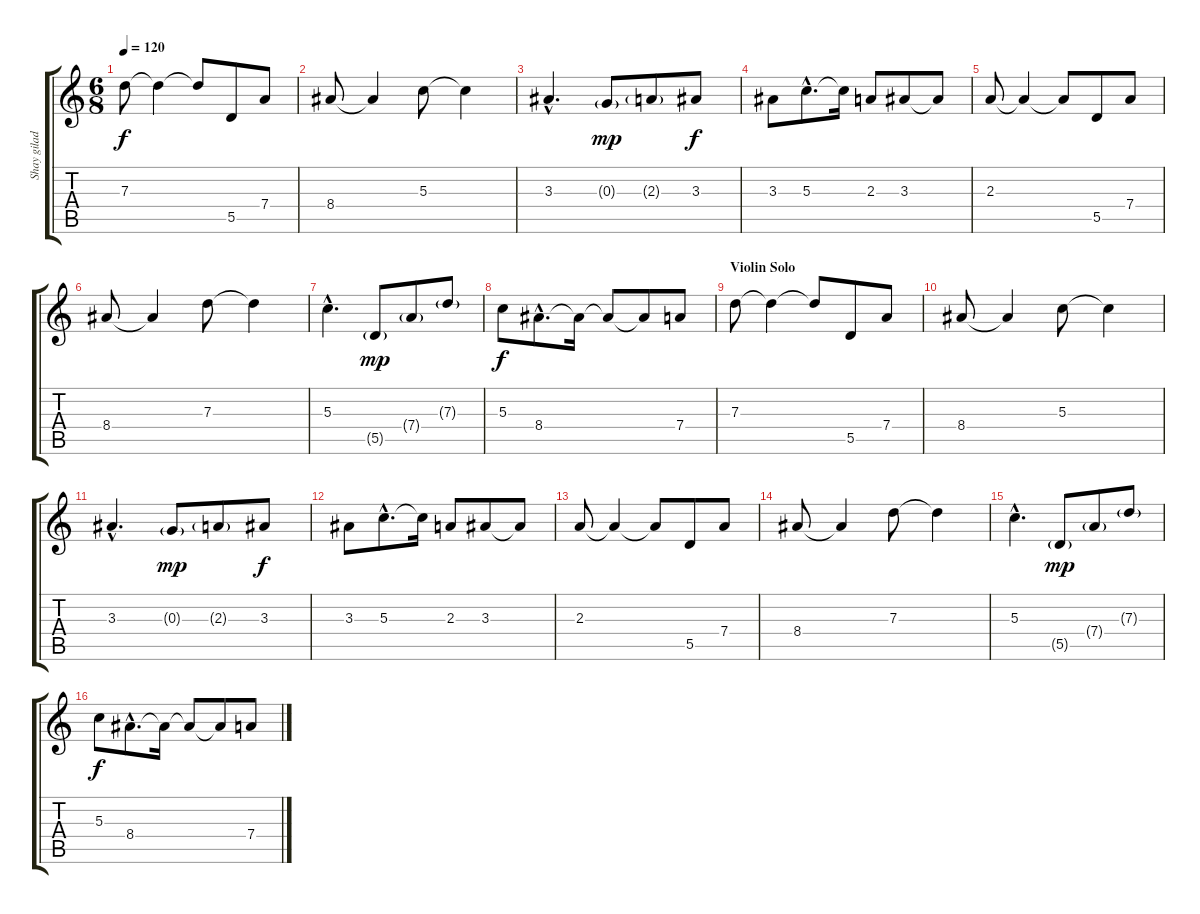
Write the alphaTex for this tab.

\track ("Shay giladi" "Shay gilad") {instrument distortionguitar}
\staff {score tabs}
\tuning (E4 B3 G3 D3 A2 E2) {hide}
\ts (6 8)
\tempo 120
\clef g2
\ks c
7.3.8{dy f} 7.3{t}.4 7.3{t}.8 5.5.8{volume 13} 7.4.8 |
8.4.8 8.4{t}.4 5.3.8 5.3{t}.4 |
3.3{hac}.4{d} 0.3{g}.8{dy mp} 2.3{g}.8 3.3.8{dy f} |
3.3.8 5.3{hac}.8{d} 5.3{t}.16 2.3.8 3.3.8 3.3{t}.8 |
2.3.8{instrument acousticguitarsteel} 2.3{t}.4 2.3{t}.8 5.5.8 7.4.8 |
8.4.8 8.4{t}.4 7.3.8 7.3{t}.4 |
5.3{hac}.4{d} 5.5{g}.8{dy mp} 7.4{g}.8 7.3{g}.8 |
5.3.8{dy f} 8.4{hac}.8{d} 8.4{t}.16 8.4{t}.8 8.4{t}.8 7.4.8 |
\section ("" "Violin Solo")
7.3.8{instrument acousticguitarsteel} 7.3{t}.4 7.3{t}.8 5.5.8 7.4.8 |
8.4.8 8.4{t}.4 5.3.8 5.3{t}.4 |
3.3{hac}.4{d} 0.3{g}.8{dy mp} 2.3{g}.8 3.3.8{dy f} |
3.3.8 5.3{hac}.8{d} 5.3{t}.16 2.3.8 3.3.8 3.3{t}.8 |
2.3.8{instrument acousticguitarsteel} 2.3{t}.4 2.3{t}.8 5.5.8 7.4.8 |
8.4.8 8.4{t}.4 7.3.8 7.3{t}.4 |
5.3{hac}.4{d} 5.5{g}.8{dy mp} 7.4{g}.8 7.3{g}.8 |
5.3.8{dy f} 8.4{hac}.8{d} 8.4{t}.16 8.4{t}.8 8.4{t}.8 7.4.8
